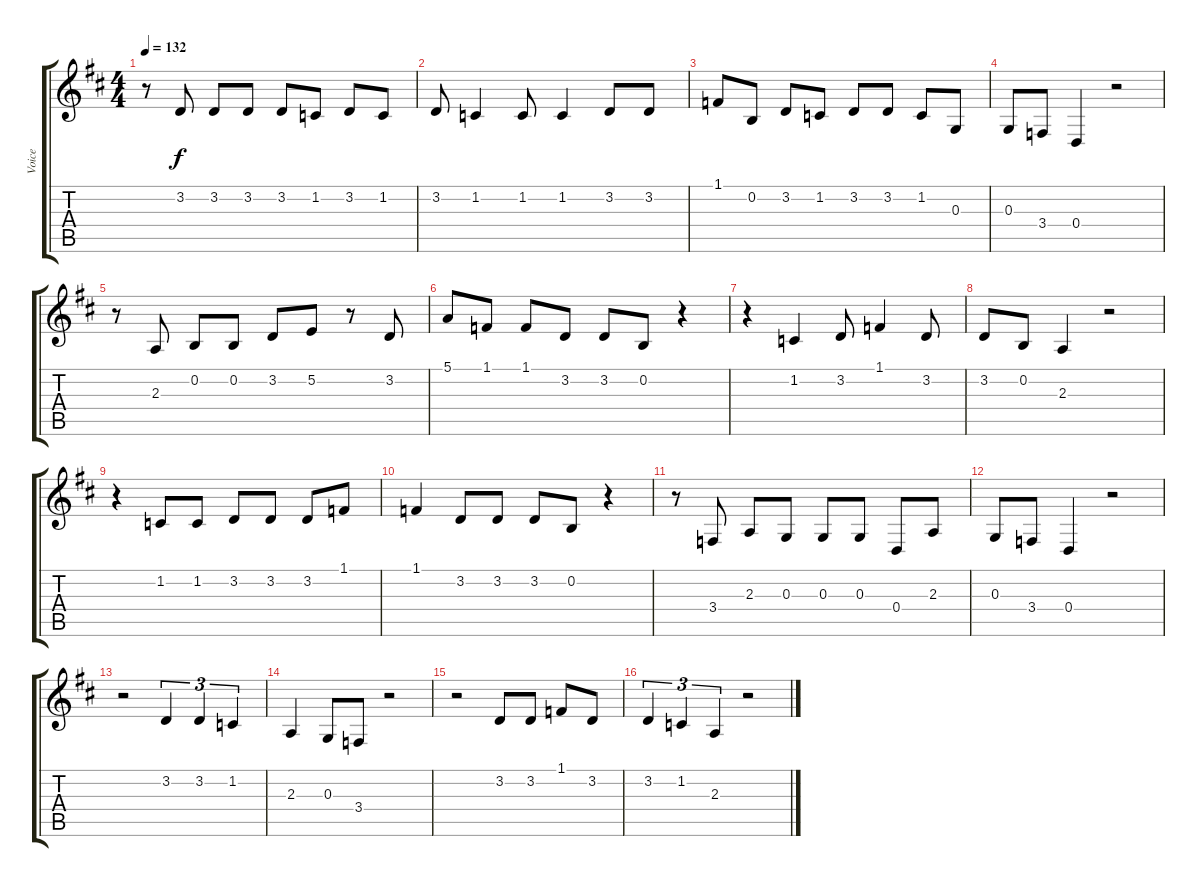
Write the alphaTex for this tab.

\track ("Voice" "Voice") {instrument lead2sawtooth}
\staff {score tabs}
\tuning (E4 B3 G3 D3 A2 E2) {hide}
\ts (4 4)
\tempo 132
\clef g2
\ks d
r.8{dy f} 3.2.8 3.2.8 3.2.8 3.2.8 1.2.8 3.2.8 1.2.8 |
3.2.8 1.2.4 1.2.8 1.2.4 3.2.8 3.2.8 |
1.1.8 0.2.8 3.2.8 1.2.8 3.2.8 3.2.8 1.2.8 0.3.8 |
0.3.8 3.4.8 0.4.4 r.2 |
r.8 2.3.8 0.2.8 0.2.8 3.2.8 5.2.8 r.8 3.2.8 |
5.1.8 1.1.8 1.1.8 3.2.8 3.2.8 0.2.8 r.4 |
r.4 1.2.4 3.2.8 1.1.4 3.2.8 |
3.2.8 0.2.8 2.3.4 r.2 |
r.4 1.2.8 1.2.8 3.2.8 3.2.8 3.2.8 1.1.8 |
1.1.4 3.2.8 3.2.8 3.2.8 0.2.8 r.4 |
r.8 3.4.8 2.3.8 0.3.8 0.3.8 0.3.8 0.4.8 2.3.8 |
0.3.8 3.4.8 0.4.4 r.2 |
r.2 3.2.4{tu (3 2)} 3.2.4{tu (3 2)} 1.2.4{tu (3 2)} |
2.3.4 0.3.8 3.4.8 r.2 |
r.2 3.2.8 3.2.8 1.1.8 3.2.8 |
3.2.4{tu (3 2)} 1.2.4{tu (3 2)} 2.3.4{tu (3 2)} r.2
